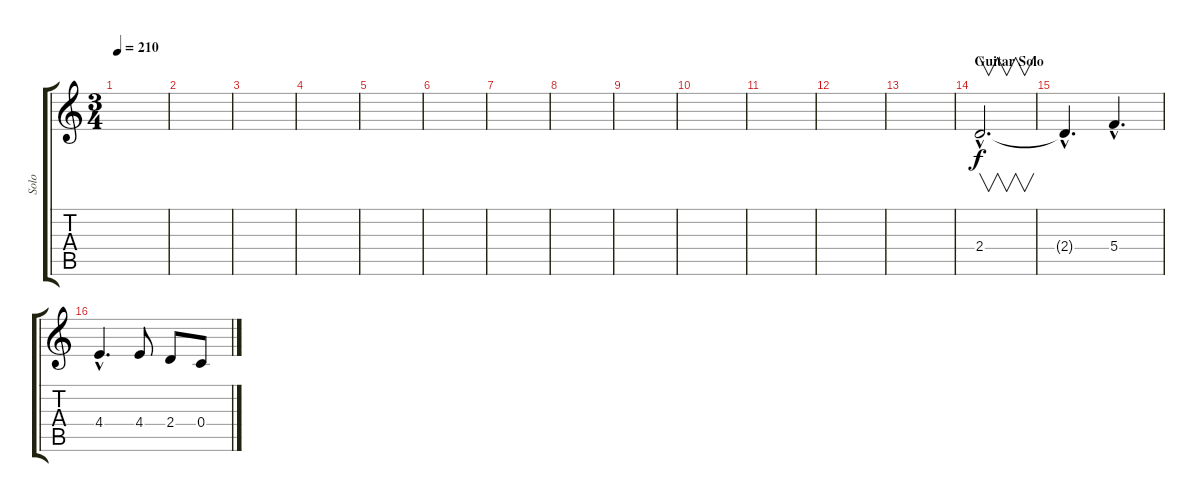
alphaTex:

\track ("Solo" "Solo") {instrument distortionguitar}
\staff {score tabs}
\tuning (D4 A3 F3 C3 G2 D2) {hide}
\ts (3 4)
\tempo 210
\clef g2
\ks c
|
\section ("" "")
|
|
|
|
|
|
|
|
|
|
|
|
\section ("" "Guitar Solo")
2.4{hac}.2{v d} |
2.4{hac t}.4{d} 5.4{hac}.4{d} |
4.4{hac}.4{d} 4.4.8 2.4.8 0.4.8
